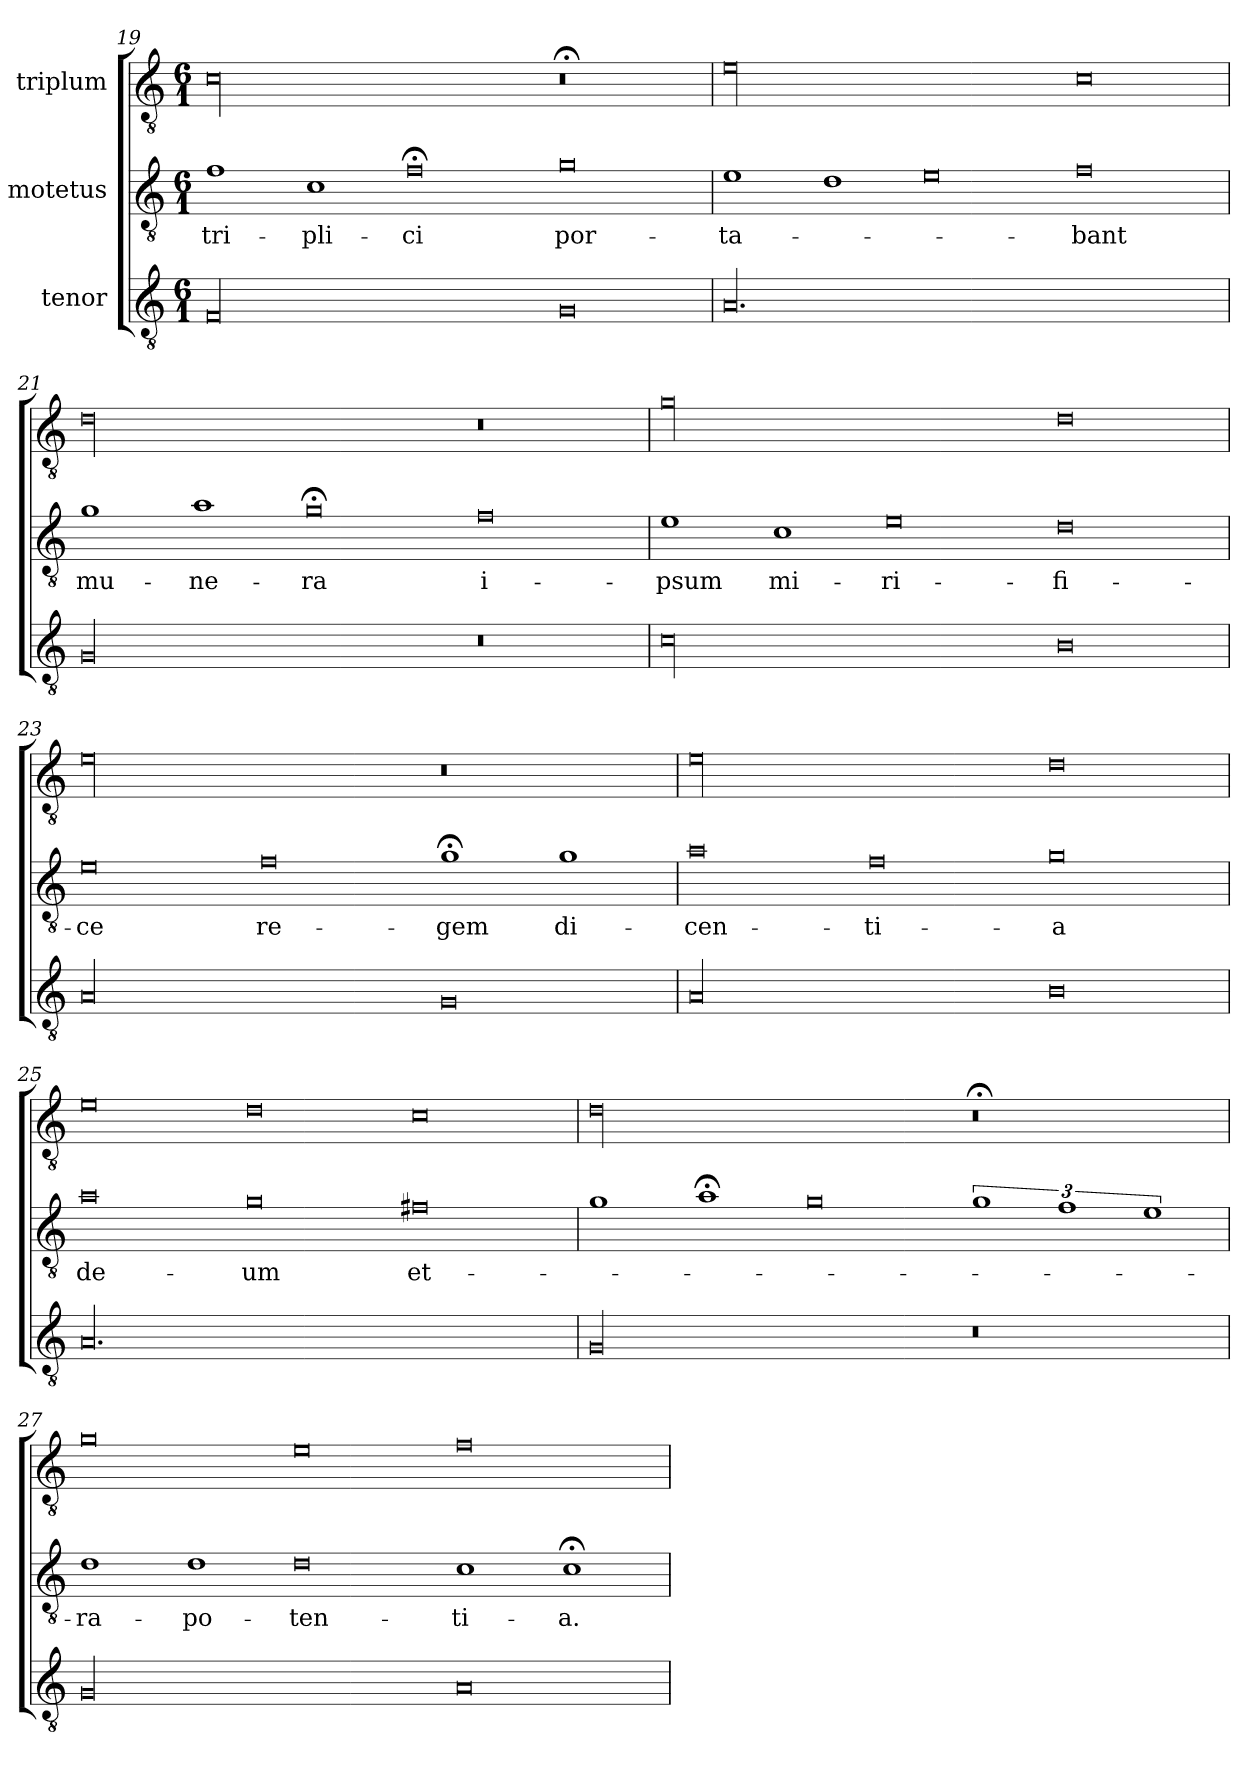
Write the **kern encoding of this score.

**kern	**kern	**text	**kern
*part3	*part2	*part2	*part1
*staff3	*staff2	*staff2	*staff1
*I"tenor	*I"motetus	*	*I"triplum
*clefGv2	*clefGv2	*	*clefGv2
*k[]	*k[]	*	*k[]
*C:	*C:	*	*C:
*M6/1	*M6/1	*	*M6/1
=19	=19	=19	=19
00F/	1f\	tri-	00c\
.	1c\	-pli-	.
.	0f;<\	-ci	.
0G/	0g\	por-	0r;<
=20	=20	=20	=20
00.A/	1e\	-ta-	00e\
.	1d\	.	.
.	0e\	.	.
.	0f\	-bant	0c\
=21	=21	=21	=21
00G/	1g\	mu-	00d\
.	1a\	-ne-	.
.	0g;<\	-ra	.
0r	0f\	i-	0r
=22	=22	=22	=22
00c\	1e\	-psum	00g\
.	1c\	mi-	.
.	0e\	-ri-	.
0B\	0d\	-fi-	0d\
=23	=23	=23	=23
00A/	0e\	-ce	00e\
.	0f\	re-	.
0G/	1g;<\	-gem	0r
.	1g\	di-	.
=24	=24	=24	=24
00A/	0a\	-cen-	00e\
.	0f\	-ti-	.
0B\	0g\	-a	0d\
=25	=25	=25	=25
00.A/	0a\	de-	0e\
.	0g\	-um	0d\
.	0f#X\	et-	0c\
=26	=26	=26	=26
00G/	1g\	.	00d\
.	1a;<\	.	.
.	0g\	.	.
0r	3%2g\	.	0r;<
.	3%2f\	.	.
.	3%2e\	.	.
=27	=27	=27	=27
00G/	1d\	ra-	0g\
.	1d\	po-	.
.	0d\	-ten-	0e\
0A/	1c\	-ti-	0f\
.	1c;<\	-a.	.
=	=	=	=
*-	*-	*-	*-
